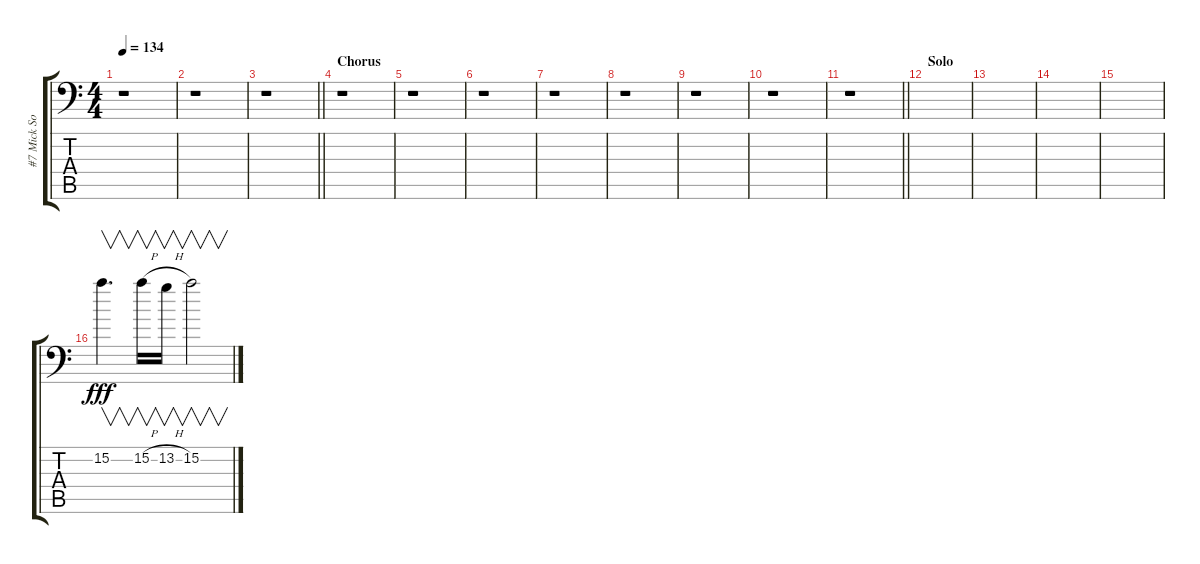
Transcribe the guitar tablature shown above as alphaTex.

\track ("#7 Mick Solo" "#7 Mick So") {instrument overdrivenguitar}
\staff {score tabs}
\tuning (B3 Gb3 D3 A2 E2 A1) {hide}
\ts (4 4)
\tempo 134
\clef f4
\ks c
r.1{dy fff} |
r.1 |
\barLineRight lightlight
r.1 |
\section ("" "Chorus")
r.1 |
r.1 |
r.1 |
r.1 |
r.1 |
r.1 |
r.1 |
\barLineRight lightlight
r.1 |
\section ("" "Solo")
|
|
|
|
15.2.4{v d} 15.2{h}.16{v} 13.2{h}.16{v} 15.2.2{v}
